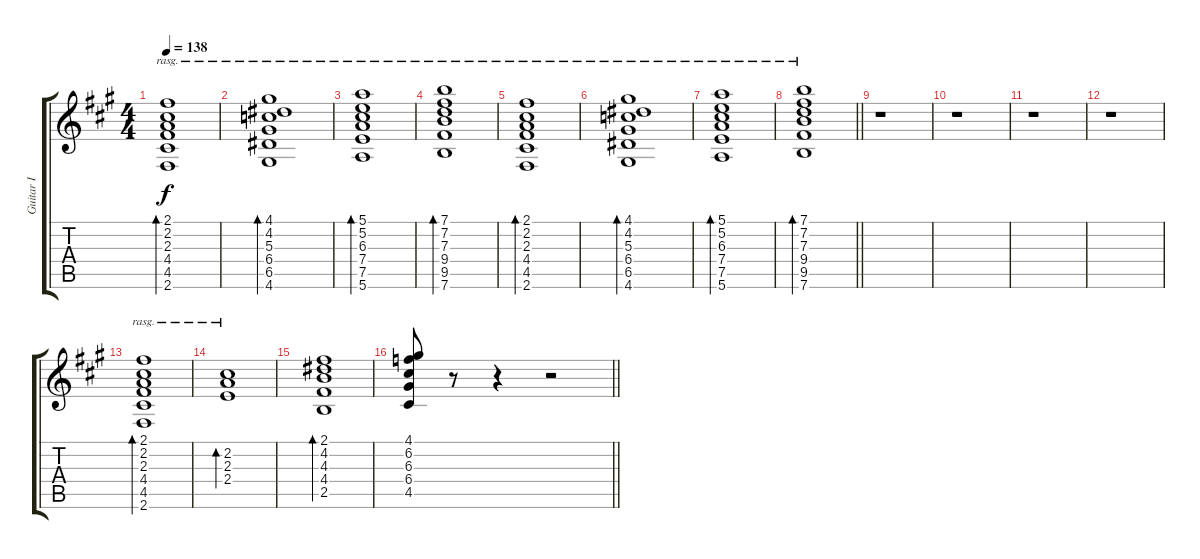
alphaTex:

\track ("Guitar I" "Guitar I") {instrument overdrivenguitar}
\staff {score tabs}
\tuning (E4 B3 G3 D3 A2 E2) {hide}
\ts (4 4)
\tempo 138
\clef g2
\ks a
(2.1 2.2 2.3 4.4 4.5 2.6).1{bd 240 rasg ii dy f} |
(4.1 4.2 5.3 6.4 6.5 4.6).1{bd 240 rasg ii} |
(5.1 5.2 6.3 7.4 7.5 5.6).1{bd 240 rasg ii} |
(7.1 7.2 7.3 9.4 9.5 7.6).1{bd 240 rasg ii} |
(2.1 2.2 2.3 4.4 4.5 2.6).1{bd 240 rasg ii} |
(4.1 4.2 5.3 6.4 6.5 4.6).1{bd 240 rasg ii} |
(5.1 5.2 6.3 7.4 7.5 5.6).1{bd 240 rasg ii} |
\barLineRight lightlight
(7.1 7.2 7.3 9.4 9.5 7.6).1{bd 240 rasg ii} |
r.1 |
r.1 |
r.1 |
r.1 |
(2.1 2.2 2.3 4.4 4.5 2.6).1{bd 240 rasg ii} |
(2.2 2.3 2.4).1{bd 240 rasg ii} |
(2.1 4.2 4.3 4.4 2.5).1{bd 60} |
\barLineRight lightlight
(4.1 6.2 6.3 6.4 4.5).8 r.8 r.4 r.2
